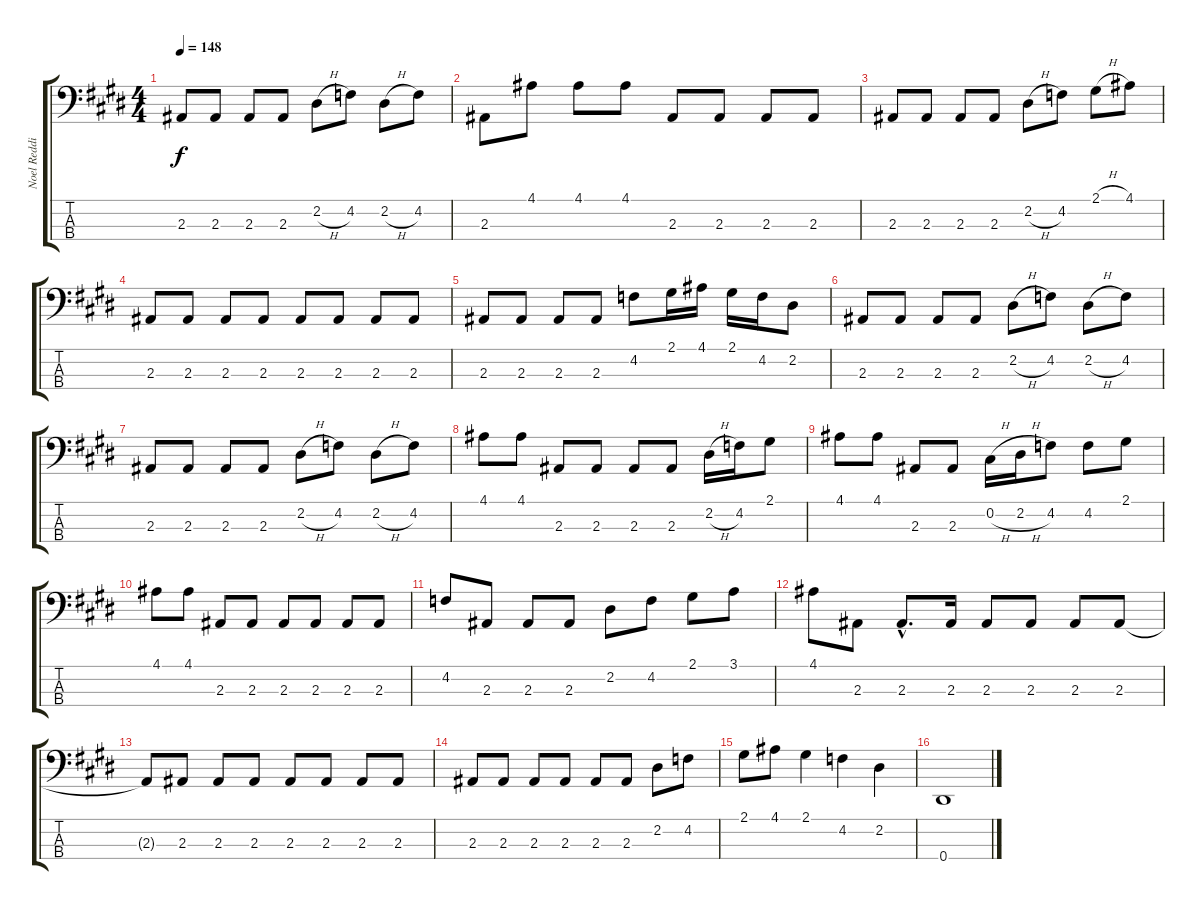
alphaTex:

\track ("Noel Redding" "Noel Reddi") {instrument electricbasspick}
\staff {score tabs}
\tuning (Gb2 Db2 Ab1 Eb1) {hide}
\ts (4 4)
\tempo 148
\clef f4
\ks e
2.3.8{dy f} 2.3.8 2.3.8 2.3.8 2.2{h}.8 4.2.8 2.2{h}.8 4.2.8 |
2.3.8 4.1.8 4.1.8 4.1.8 2.3.8 2.3.8 2.3.8 2.3.8 |
2.3.8 2.3.8 2.3.8 2.3.8 2.2{h}.8 4.2.8 2.1{h}.8 4.1.8 |
2.3.8 2.3.8 2.3.8 2.3.8 2.3.8 2.3.8 2.3.8 2.3.8 |
2.3.8 2.3.8 2.3.8 2.3.8 4.2.8 2.1.16 4.1.16 2.1.16 4.2.16 2.2.8 |
2.3.8 2.3.8 2.3.8 2.3.8 2.2{h}.8 4.2.8 2.2{h}.8 4.2.8 |
2.3.8 2.3.8 2.3.8 2.3.8 2.2{h}.8 4.2.8 2.2{h}.8 4.2.8 |
4.1.8 4.1.8 2.3.8 2.3.8 2.3.8 2.3.8 2.2{h}.16 4.2.16 2.1.8 |
4.1.8 4.1.8 2.3.8 2.3.8 0.2{h}.16 2.2{h}.16 4.2.8 4.2.8 2.1.8 |
4.1.8 4.1.8 2.3.8 2.3.8 2.3.8 2.3.8 2.3.8 2.3.8 |
4.2.8 2.3.8 2.3.8 2.3.8 2.2.8 4.2.8 2.1.8 3.1.8 |
4.1.8 2.3.8 2.3{hac}.8{d} 2.3.16 2.3.8 2.3.8 2.3.8 2.3.8 |
2.3{t}.8 2.3.8 2.3.8 2.3.8 2.3.8 2.3.8 2.3.8 2.3.8 |
2.3.8 2.3.8 2.3.8 2.3.8 2.3.8 2.3.8 2.2.8 4.2.8 |
2.1.8 4.1.8 2.1.4 4.2.4 2.2.4 |
0.4.1
